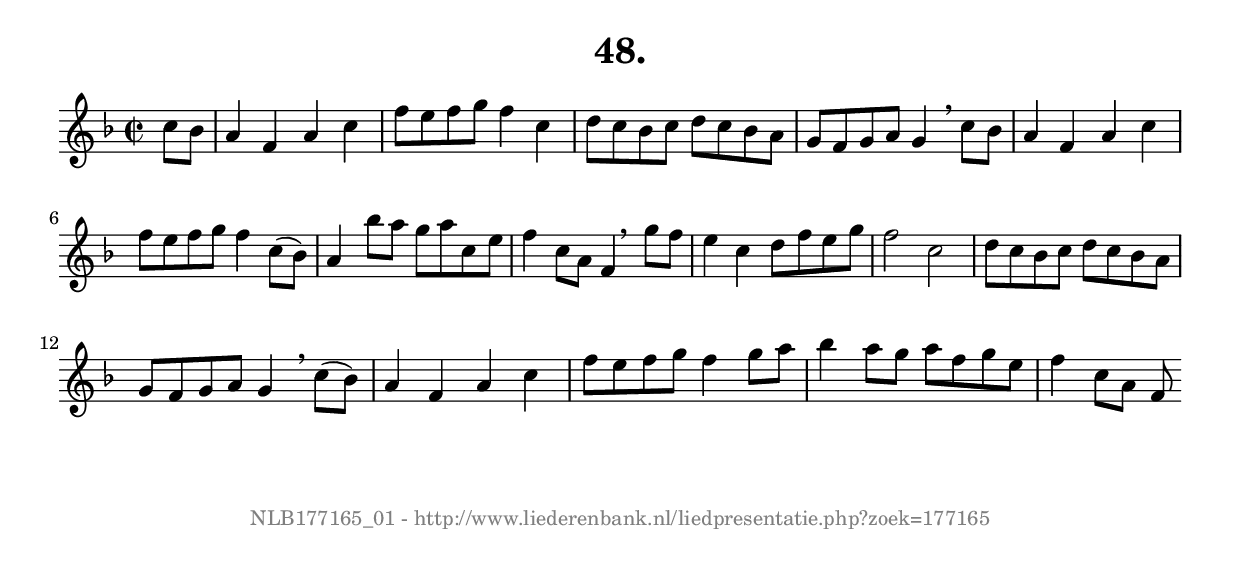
%
% produced by wce2krn 1.64 (7 June 2014)
%
\version"2.16"
#(append! paper-alist '(("long" . (cons (* 210 mm) (* 2000 mm)))))
#(set-default-paper-size "long")
sb = {\breathe}
mBreak = {\breathe }
bBreak = {\breathe }
x = {\once\override NoteHead #'style = #'cross }
gl=\glissando
itime={\override Staff.TimeSignature #'stencil = ##f }
ficta = {\once\set suggestAccidentals = ##t}
fine = {\once\override Score.RehearsalMark #'self-alignment-X = #1 \mark \markup {\italic{Fine}}}
dc = {\once\override Score.RehearsalMark #'self-alignment-X = #1 \mark \markup {\italic{D.C.}}}
dcf = {\once\override Score.RehearsalMark #'self-alignment-X = #1 \mark \markup {\italic{D.C. al Fine}}}
dcc = {\once\override Score.RehearsalMark #'self-alignment-X = #1 \mark \markup {\italic{D.C. al Coda}}}
ds = {\once\override Score.RehearsalMark #'self-alignment-X = #1 \mark \markup {\italic{D.S.}}}
dsf = {\once\override Score.RehearsalMark #'self-alignment-X = #1 \mark \markup {\italic{D.S. al Fine}}}
dsc = {\once\override Score.RehearsalMark #'self-alignment-X = #1 \mark \markup {\italic{D.S. al Coda}}}
pv = {\set Score.repeatCommands = #'((volta "1"))}
sv = {\set Score.repeatCommands = #'((volta "2"))}
tv = {\set Score.repeatCommands = #'((volta "3"))}
qv = {\set Score.repeatCommands = #'((volta "4"))}
xv = {\set Score.repeatCommands = #'((volta #f))}
\header{ tagline = ""
title = "48."
}
\score {{
\key f \major
\relative g'
{
\set melismaBusyProperties = #'()
\partial 32*8
\time 2/2
\tempo 4=120
\override Score.MetronomeMark #'transparent = ##t
\override Score.RehearsalMark #'break-visibility = #(vector #t #t #f)
c8 bes a4 f a c f8 e f g f4 c d8 c bes c d c bes a g f g a g4 \sb c8 bes a4 f a c f8 e f g f4 c8( bes) a4 bes'8 a g a c, e f4 c8 a f4 \bar ":|:" \bBreak
g'8 f e4 c d8 f e g f2 c d8 c bes c d c bes a g f g a g4 \sb c8( bes) a4 f a c f8 e f g f4 g8 a bes4 a8 g a f g e f4 c8 a f \bar ":|"
 }}
 \midi { }
 \layout {
            indent = 0.0\cm
}
}
\markup { \vspace #0 } \markup { \with-color #grey \fill-line { \center-column { \smaller "NLB177165_01 - http://www.liederenbank.nl/liedpresentatie.php?zoek=177165" } } }
